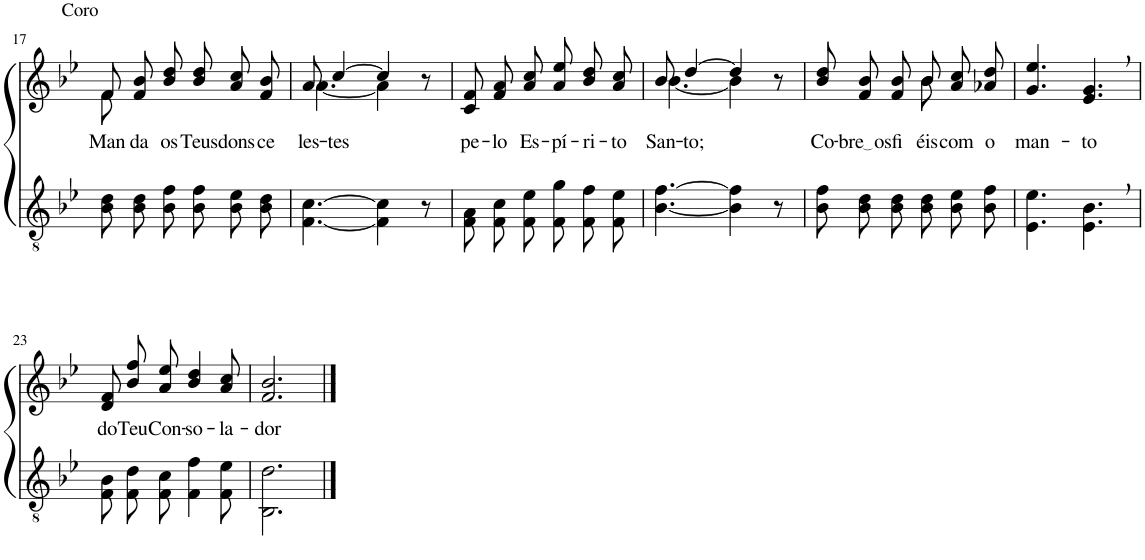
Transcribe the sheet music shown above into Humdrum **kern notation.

**kern	**kern	**text
*part2	*part1	*part1
*staff2	*staff1	*staff1
*I"Parte III e IV	*I"Parte I e II	*
!!LO:PB:g=z
*clefGv2	*clefG2	*
*Trd3c5	*Trd3c5	*
*k[b-e-]	*k[b-e-]	*
*M6/8	*M6/8	*
=17	=17	=17
*	*^	*
!	!LO:TX:a:t=Coro	!	!
!	!	!	!LO:LY:b
8B-\ 8d\L	8f/L	8f\	Man-
!	!	!	!LO:LY:b
8B-\ 8d\	8f/ 8b-/	2ryy	-da
!	!	!	!LO:LY:b
8B-\ 8f\J	8b-/ 8dd/J	.	os
!	!	!	!LO:LY:b
8B-\ 8f\L	8b-\ 8dd\L	.	Teus
!	!	!	!LO:LY:b
8B-\ 8e-\	8a\ 8cc\	.	dons
!	!	!	!LO:LY:b
8B-\ 8d\J	8f\ 8b-\J	8ryy	ce-
=18	=18	=18	=18
!	!	!	!LO:LY:b
[4.F\ [4.c\	8a/	[4.a\	-les-
!	!	!	!LO:LY:b
.	[4cc/	.	-tes
4F\] 4c\]	4cc/]	4a\]	.
8r	8r	8ryy	.
=19	=19	=19	=19
!	!	!	!LO:LY:b
*	*v	*v	*
8F\ 8A\L	8c/ 8f/L	pe-
!	!	!LO:LY:b
8F\ 8c\	8f/ 8a/	-lo
!	!	!LO:LY:b
8F\ 8e-\J	8a/ 8cc/J	Es-
!	!	!LO:LY:b
8F\ 8g\L	8a\ 8ee-\L	-pí-
!	!	!LO:LY:b
8F\ 8f\	8b-\ 8dd\	-ri-
!	!	!LO:LY:b
8F\ 8e-\J	8a\ 8cc\J	-to
=20	=20	=20
*	*^	*
!	!	!	!LO:LY:b
[4.B-\ [4.f\	8b-/	[4.b-\	San-
!	!	!	!LO:LY:b
.	[4dd/	.	-to;
4B-\] 4f\]	4dd/]	4b-\]	.
8r	8r	8ryy	.
=21	=21	=21	=21
!	!	!	!LO:LY:b
8B-\ 8f\L	4.ryy	8b-\ 8dd\L	Co-
!	!	!	!LO:LY:b
8B-\ 8d\	.	8f\ 8b-\	bre os
!	!	!	!LO:LY:b
8B-\ 8d\J	.	8f\ 8b-\J	fi
!	!	!	!LO:LY:b
8B-\ 8d\L	8b-\	8b-\L	éis
!	!	!	!LO:LY:b
8B-\ 8e-\	4ryy	8a\ 8cc\	com
!	!	!	!LO:LY:b
8B-\ 8f\J	.	8a-X\ 8dd\J	o
=22	=22	=22	=22
!	!	!	!LO:LY:b
*	*v	*v	*
4.E-\ 4.e-\	4.g/ 4.ee-/	man-
!	!	!LO:LY:b
4.E-\, 4.B-\,	4.e-/, 4.g/,	-to
!!LO:LB:g=z
=23	=23	=23
!	!	!LO:LY:b
8F/ 8B-/L	8d/ 8f/L	do
!	!	!LO:LY:b
8F/ 8d/	8b-/ 8ff/	Teu
!	!	!LO:LY:b
8F/ 8c/J	8a/ 8ee-/J	Con-
!	!	!LO:LY:b
4F\ 4f\	4b-/ 4dd/	-so-
!	!	!LO:LY:b
8F\ 8e-\	8a/ 8cc/	-la-
=24	=24	=24
!	!	!LO:LY:b
2.BB-\ 2.d\	2.f/ 2.b-/	-dor
==	==	==
*-	*-	*-
